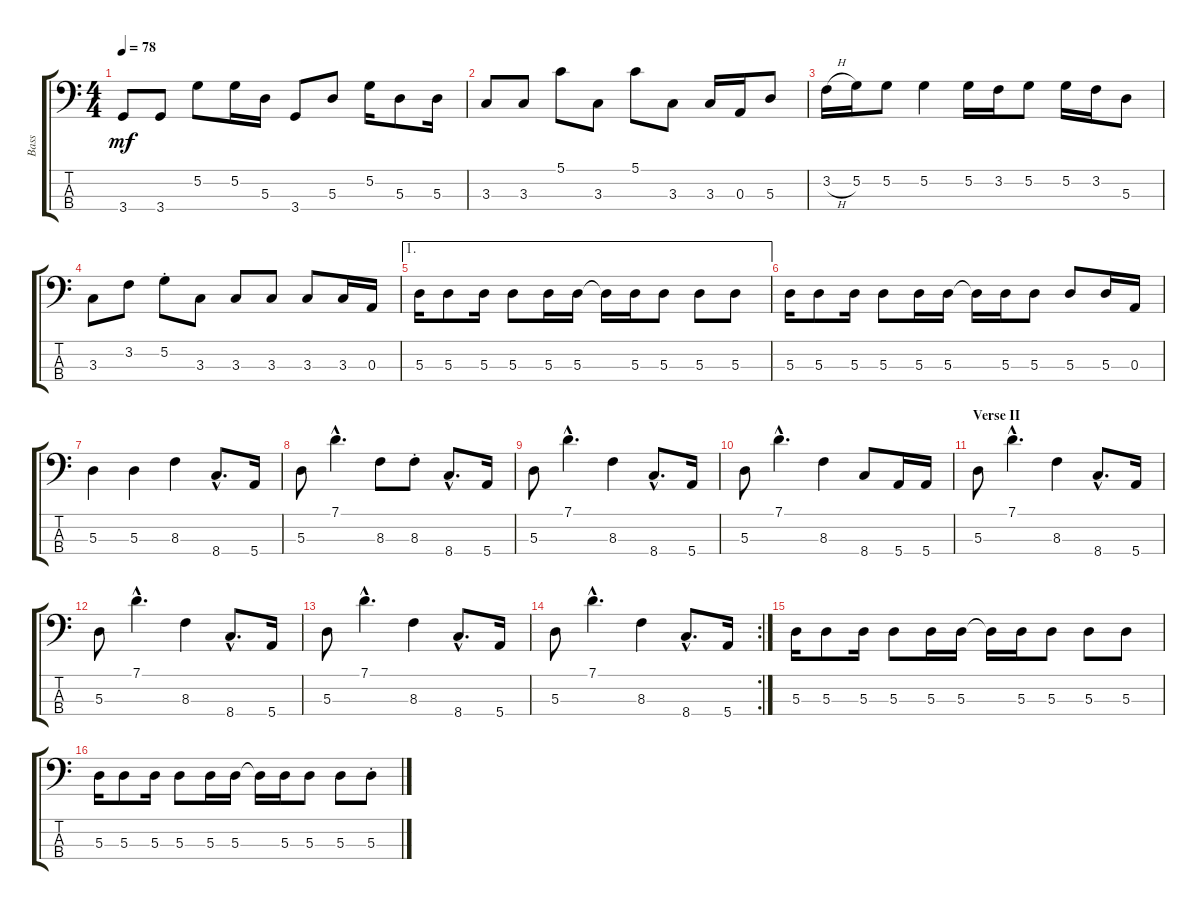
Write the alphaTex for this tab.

\track ("Bass" "Bass") {instrument electricbassfinger}
\staff {score tabs}
\tuning (G2 D2 A1 E1) {hide}
\ts (4 4)
\tempo 78
\clef f4
\ks c
3.4.8{dy mf} 3.4.8 5.2.8 5.2.16 5.3.16 3.4.8 5.3.8 5.2.16 5.3.8 5.3.16 |
3.3.8 3.3.8 5.1.8 3.3.8 5.1.8 3.3.8 3.3.16 0.3.16 5.3.8 |
3.2{h}.16 5.2.16 5.2.8 5.2.4 5.2.16 3.2.16 5.2.8 5.2.16 3.2.16 5.3.8 |
3.3.8 3.2.8 5.2{st}.8 3.3.8 3.3.8 3.3.8 3.3.8 3.3.16 0.3.16 |
\ae 1
5.3.16 5.3.8 5.3.16 5.3.8 5.3.16 5.3.16 5.3{t}.16 5.3.16 5.3.8 5.3.8 5.3.8 |
5.3.16 5.3.8 5.3.16 5.3.8 5.3.16 5.3.16 5.3{t}.16 5.3.16 5.3.8 5.3.8 5.3.16 0.3.16 |
5.3.4 5.3.4 8.3.4 8.4{hac}.8{d} 5.4.16 |
5.3.8 7.1{hac}.4{d} 8.3.8 8.3{st}.8 8.4{hac}.8{d} 5.4.16 |
5.3.8 7.1{hac}.4{d} 8.3.4 8.4{hac}.8{d} 5.4.16 |
5.3.8 7.1{hac}.4{d} 8.3.4 8.4.8 5.4.16 5.4.16 |
\section ("" "Verse II")
5.3.8 7.1{hac}.4{d} 8.3.4 8.4{hac}.8{d} 5.4.16 |
5.3.8 7.1{hac}.4{d} 8.3.4 8.4{hac}.8{d} 5.4.16 |
5.3.8 7.1{hac}.4{d} 8.3.4 8.4{hac}.8{d} 5.4.16 |
\rc 2
5.3.8 7.1{hac}.4{d} 8.3.4 8.4{hac}.8{d} 5.4.16 |
5.3.16 5.3.8 5.3.16 5.3.8 5.3.16 5.3.16 5.3{t}.16 5.3.16 5.3.8 5.3.8 5.3.8 |
5.3.16 5.3.8 5.3.16 5.3.8 5.3.16 5.3.16 5.3{t}.16 5.3.16 5.3.8 5.3.8 5.3{st}.8
